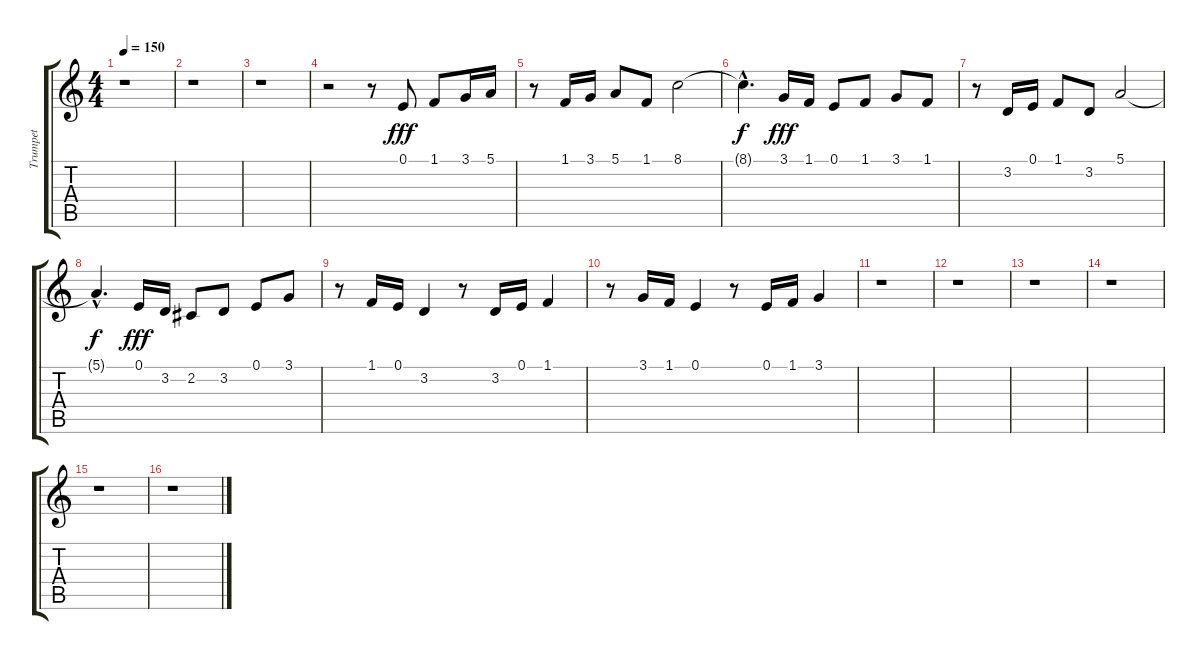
\track ("Trumpet" "Trumpet") {instrument trumpet}
\staff {score tabs}
\tuning (E4 B3 G3 D3 A2 E2) {hide}
\ts (4 4)
\tempo 150
\clef g2
\ks c
r.1{dy fff} |
r.1 |
r.1 |
r.2 r.8 0.1.8 1.1.8 3.1.16 5.1.16 |
r.8 1.1.16 3.1.16 5.1.8 1.1.8 8.1.2 |
8.1{hac t}.4{d dy f} 3.1.16{dy fff} 1.1.16 0.1.8 1.1.8 3.1.8 1.1.8 |
r.8 3.2.16 0.1.16 1.1.8 3.2.8 5.1.2 |
5.1{hac t}.4{d dy f} 0.1.16{dy fff} 3.2.16 2.2.8 3.2.8 0.1.8 3.1.8 |
r.8 1.1.16 0.1.16 3.2.4 r.8 3.2.16 0.1.16 1.1.4 |
r.8 3.1.16 1.1.16 0.1.4 r.8 0.1.16 1.1.16 3.1.4 |
r.1 |
r.1 |
r.1 |
r.1 |
r.1 |
r.1
